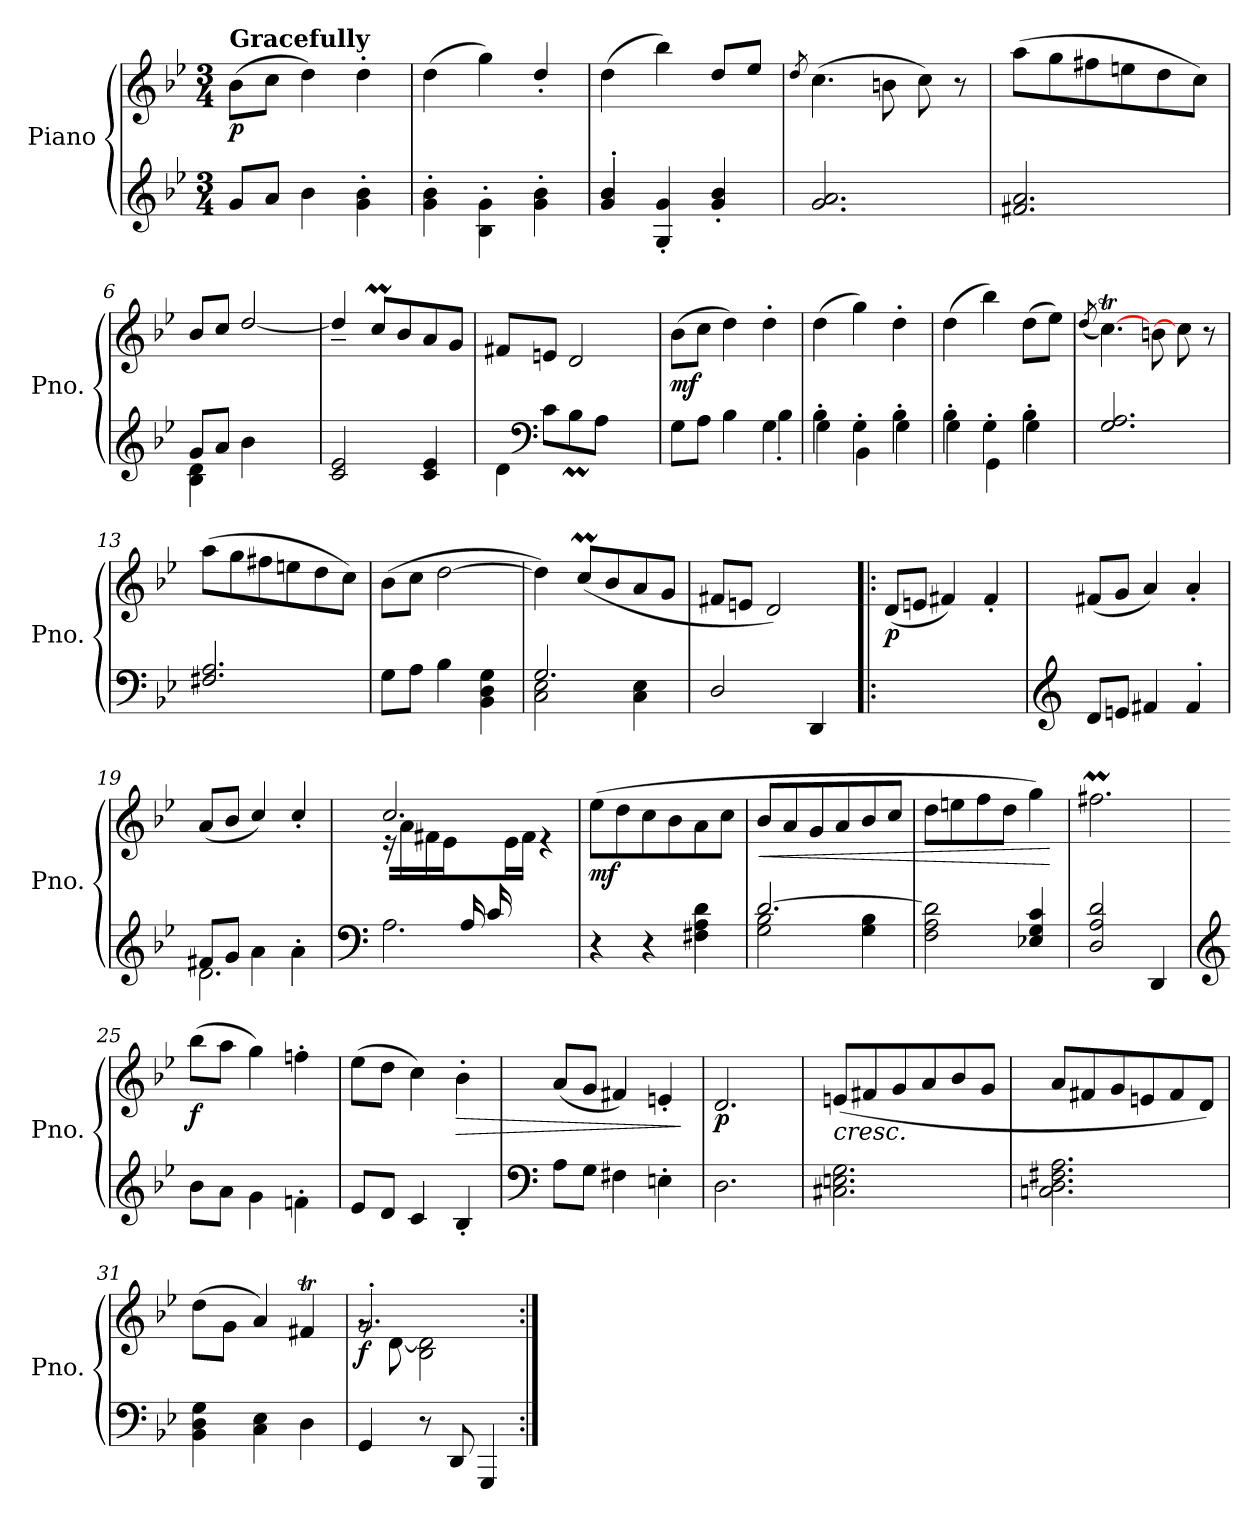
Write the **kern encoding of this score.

**kern	**kern	**dynam
*part1	*part1	*part1
*staff2	*staff1	*staff1/2
*I"Piano	*	*
*I'Pno.	*	*
*clefG2	*clefG2	*
*k[b-e-]	*k[b-e-]	*
*M3/4	*M3/4	*
*MM112	*MM112	*
=1	=1	=1
*^	*	*
!	!	!LO:TX:a:B:t=Gracefully	!
!	!	!	!LO:DY:b
8g/L	2.ryy	(>8b-\L	p
8a/J	.	8cc\J	.
4b-\	.	4dd\)	.
4g\' 4b-\'	.	4dd'\	.
=2	=2	=2	=2
4g\' 4b-\'	2.ryy	(>4dd\	.
4B-\' 4g\'	.	4gg\)	.
4g\' 4b-\'	.	4dd'/	.
=3	=3	=3	=3
*	*^	*	*
4g/' 4b-/'	4b-/	4ryy	(>4dd\	.
4ryy	4ryy	4G/' 4g/'	4bb-\)	.
4g/' 4b-/'	4ryy	4ryy	8dd/L	.
.	.	.	8ee-/J	.
*v	*v	*v	*	*
=4	=4	=4
.	8qdd/	.
*^	*	*
2.g/ 2.a/	2.ryy	(>4.cc\	.
.	.	8bn\	.
.	.	8cc\)	.
.	.	8r	.
=5	=5	=5	=5
2.f#X/ 2.a/	2.ryy	(>8aa\L	.
.	.	8gg\	.
.	.	8ff#X\	.
.	.	8een\	.
.	.	8dd\	.
.	.	8cc\J)	.
=6	=6	=6	=6
8g/L	4B-\ 4d\	8b-/L	.
8a/J	.	8cc/J	.
4b-\	2ryy	[2dd/	.
4ryy	.	.	.
=7	=7	=7	=7
2c/ 2e-/	2.ryy	4dd~/]	.
.	.	8ccM/L	.
.	.	8b-/	.
4c/ 4e-/	.	8a/	.
.	.	8g/J	.
!!LO:LB:g=z
=8	=8	=8	=8
4d\	8ryy	8f#X/L	.
*clefF4	*	*	*
.	8c\L	8en/J	.
2ryy	8B-M\	2d/	.
.	8A\J	.	.
.	4ryy	.	.
=9	=9	=9	=9
!	!	!	!LO:DY:b
8G\L	2ryy	(8b-\L	mf
8A\J	.	8cc\J	.
4B-\	.	4dd\)	.
4G\	4B-'\	4dd'\	.
=10	=10	=10	=10
4B-'\	4G\	(4dd\	.
4G'\	4BB-\	4gg\)	.
4B-'\	4G\	4dd'\	.
=11	=11	=11	=11
4B-'\	4G\	(4dd\	.
4G'\	4GG\	4bb-\)	.
4B-'\	4G\	(8dd\L	.
.	.	8ee-\J)	.
*v	*v	*	*
=12	=12	=12
.	(8qdd/	.
2.G/ 2.A/	[4.ccT\)	.
.	8bn\	.
.	8cc\]	.
.	8r	.
=13	=13	=13
2.F#X/ 2.A/	(8aa\L	.
.	8gg\	.
.	8ff#X\	.
.	8een\	.
.	8dd\	.
.	8cc\J)	.
=14	=14	=14
8G\L	(8b-\L	.
8A\J	8cc\J	.
4B-\	[2dd\	.
4BB-\ 4D\ 4G\	.	.
!!LO:LB:g=z
=15	=15	=15
*^	*	*
2.G/	2C\ 2E-\	4dd\])	.
.	.	(8ccM/L	.
.	.	8b-/	.
.	4C\ 4E-\	8a/	.
.	.	8g/J	.
*v	*v	*	*
=16	=16	=16
2D/	8f#X/L	.
.	8en/J	.
.	2d/)	.
4DD/	.	.
=17!|:	=17!|:	=17!|:
!	!	!LO:DY:b
2.ryy	(8d/L	p
.	8en/J	.
.	4f#X/)	.
.	4f#'/	.
=18	=18	=18
*clefG2	*	*
*^	*	*
8d/L	2.ryy	(8f#X/L	.
8en/J	.	8g/J	.
4f#X/	.	4a/)	.
4f#'/	.	4a'/	.
=19	=19	=19	=19
8f#X/L	2.d\	(8a/L	.
8g/J	.	8b-/J	.
4a\	.	4cc/)	.
4a'\	.	4cc'/	.
=20	=20	=20	=20
*clefF4	*	*	*
*	*	*^	*
4ryy	2.A\	2.cc/	16r	.
.	.	.	16a\LL	.
.	.	.	16f#X\	.
.	.	.	16e-\JJ	.
16A/LL	.	.	8ryy	.
16c/	.	.	.	.
4.ryy	.	.	16e-\	.
.	.	.	16f#\JJ	.
.	.	.	4r	.
*v	*v	*	*	*
!!LO:LB:g=z
=21	=21	=21	=21
!	!	!	!LO:DY:b
*	*v	*v	*
4r	(8ee-\L	mf
.	8dd\	.
4r	8cc\	.
.	8b-\	.
4F#X\ 4A\ 4d\	8a\	.
.	8cc\J	.
=22	=22	=22
*^	*	*
!	!	!	!LO:HP:b
[2.d/	2G\ 2B-\	8b-/L	<
.	.	8a/	.
.	.	8g/	.
.	.	8a/	.
.	4G\ 4B-\	8b-/	.
.	.	8cc/J	.
*v	*v	*	*
=23	=23	=23
2F\ 2A\ 2d\]	8dd\L	.
.	8een\	.
.	8ff\	.
.	8dd\J	.
4E-X/ 4G/ 4c/	4gg\)	.
.	.	[
=24	=24	=24
2D/ 2A/ 2d/	2.ff#Xm\	.
4DD/	.	.
=25	=25	=25
*clefG2	*	*
*^	*	*
!	!	!	!LO:DY:b
8b-\L	2.ryy	(>8bb-\L	f
8a\J	.	8aa\J	.
4g\	.	4gg\)	.
4fn'\	.	4ffn'\	.
=26	=26	=26	=26
8e-/L	2ryy	(>8ee-\L	.
8d/J	.	8dd\J	.
4c/	.	4cc\)	.
!	!	!	!LO:HP:b
4ryy	4B-'/	4b-'\	>
*v	*v	*	*
=27	=27	=27
*clefF4	*	*
8A\L	(8a/L	.
8G\J	8g/J	.
4F#X\	4f#X/)	.
4En'\	4en'/	.
.	.	]
=28	=28	=28
!	!	!LO:DY:b
2.D\	2.d/	p
!!LO:LB:g=z
=29	=29	=29
!	!	!LO:HP:b
2.C#X\ 2.En\ 2.G\	(8en/L	<
.	8f#X/	.
.	8g/	.
.	8a/	.
.	8b-/	.
.	8g/J	.
=30	=30	=30
2.Cn\ 2.D\ 2.F#X\ 2.A\	8a/L	.
.	8f#X/	.
.	8g/	.
.	8en/	.
.	8f#/	.
.	8d/J)	.
=31	=31	=31
4BB-\ 4D\ 4G\	(8dd\L	.
.	8g\J	.
4C\ 4E-\	4a/)	.
!	!	!LO:DY:a=2
4D\	4f#Xt/	other-dynamics
.	.	[
=32	=32	=32
*	*^	*
!	!	!	!LO:DY:b
4GG/	2.g'/	8rg	f
.	.	[8d\	.
8r	.	2B-\ 2d\]	.
8DD/	.	.	.
4GGG/	.	.	.
*	*v	*v	*
=:|!	=:|!	=:|!
*-	*-	*-
